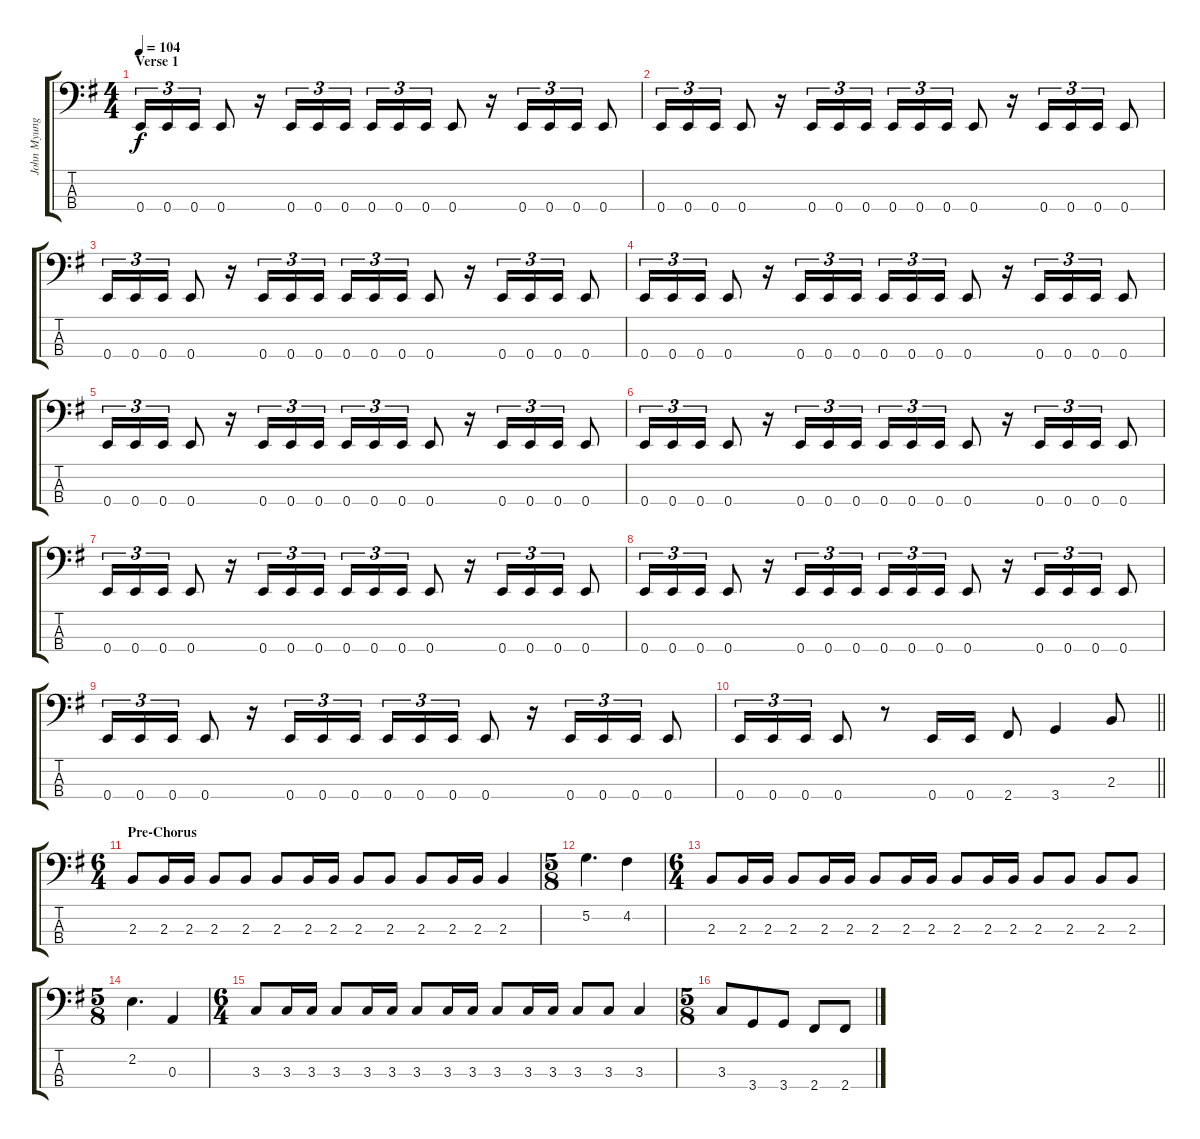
\track ("John Myung" "John Myung") {instrument electricbassfinger}
\staff {score tabs}
\tuning (G2 D2 A1 E1) {hide}
\ts (4 4)
\section ("" "Verse 1")
\tempo 104
\clef f4
\ks eminor
0.4.16{tu (3 2) dy f} 0.4.16{tu (3 2)} 0.4.16{tu (3 2)} 0.4.8 r.16 0.4.16{tu (3 2)} 0.4.16{tu (3 2)} 0.4.16{tu (3 2) beam splitsecondary} 0.4.16{tu (3 2)} 0.4.16{tu (3 2)} 0.4.16{tu (3 2)} 0.4.8 r.16 0.4.16{tu (3 2)} 0.4.16{tu (3 2)} 0.4.16{tu (3 2)} 0.4.8 |
0.4.16{tu (3 2)} 0.4.16{tu (3 2)} 0.4.16{tu (3 2)} 0.4.8 r.16 0.4.16{tu (3 2)} 0.4.16{tu (3 2)} 0.4.16{tu (3 2) beam splitsecondary} 0.4.16{tu (3 2)} 0.4.16{tu (3 2)} 0.4.16{tu (3 2)} 0.4.8 r.16 0.4.16{tu (3 2)} 0.4.16{tu (3 2)} 0.4.16{tu (3 2)} 0.4.8 |
0.4.16{tu (3 2)} 0.4.16{tu (3 2)} 0.4.16{tu (3 2)} 0.4.8 r.16 0.4.16{tu (3 2)} 0.4.16{tu (3 2)} 0.4.16{tu (3 2) beam splitsecondary} 0.4.16{tu (3 2)} 0.4.16{tu (3 2)} 0.4.16{tu (3 2)} 0.4.8 r.16 0.4.16{tu (3 2)} 0.4.16{tu (3 2)} 0.4.16{tu (3 2)} 0.4.8 |
0.4.16{tu (3 2)} 0.4.16{tu (3 2)} 0.4.16{tu (3 2)} 0.4.8 r.16 0.4.16{tu (3 2)} 0.4.16{tu (3 2)} 0.4.16{tu (3 2) beam splitsecondary} 0.4.16{tu (3 2)} 0.4.16{tu (3 2)} 0.4.16{tu (3 2)} 0.4.8 r.16 0.4.16{tu (3 2)} 0.4.16{tu (3 2)} 0.4.16{tu (3 2)} 0.4.8 |
0.4.16{tu (3 2)} 0.4.16{tu (3 2)} 0.4.16{tu (3 2)} 0.4.8 r.16 0.4.16{tu (3 2)} 0.4.16{tu (3 2)} 0.4.16{tu (3 2) beam splitsecondary} 0.4.16{tu (3 2)} 0.4.16{tu (3 2)} 0.4.16{tu (3 2)} 0.4.8 r.16 0.4.16{tu (3 2)} 0.4.16{tu (3 2)} 0.4.16{tu (3 2)} 0.4.8 |
0.4.16{tu (3 2)} 0.4.16{tu (3 2)} 0.4.16{tu (3 2)} 0.4.8 r.16 0.4.16{tu (3 2)} 0.4.16{tu (3 2)} 0.4.16{tu (3 2) beam splitsecondary} 0.4.16{tu (3 2)} 0.4.16{tu (3 2)} 0.4.16{tu (3 2)} 0.4.8 r.16 0.4.16{tu (3 2)} 0.4.16{tu (3 2)} 0.4.16{tu (3 2)} 0.4.8 |
0.4.16{tu (3 2)} 0.4.16{tu (3 2)} 0.4.16{tu (3 2)} 0.4.8 r.16 0.4.16{tu (3 2)} 0.4.16{tu (3 2)} 0.4.16{tu (3 2) beam splitsecondary} 0.4.16{tu (3 2)} 0.4.16{tu (3 2)} 0.4.16{tu (3 2)} 0.4.8 r.16 0.4.16{tu (3 2)} 0.4.16{tu (3 2)} 0.4.16{tu (3 2)} 0.4.8 |
0.4.16{tu (3 2)} 0.4.16{tu (3 2)} 0.4.16{tu (3 2)} 0.4.8 r.16 0.4.16{tu (3 2)} 0.4.16{tu (3 2)} 0.4.16{tu (3 2) beam splitsecondary} 0.4.16{tu (3 2)} 0.4.16{tu (3 2)} 0.4.16{tu (3 2)} 0.4.8 r.16 0.4.16{tu (3 2)} 0.4.16{tu (3 2)} 0.4.16{tu (3 2)} 0.4.8 |
0.4.16{tu (3 2)} 0.4.16{tu (3 2)} 0.4.16{tu (3 2)} 0.4.8 r.16 0.4.16{tu (3 2)} 0.4.16{tu (3 2)} 0.4.16{tu (3 2) beam splitsecondary} 0.4.16{tu (3 2)} 0.4.16{tu (3 2)} 0.4.16{tu (3 2)} 0.4.8 r.16 0.4.16{tu (3 2)} 0.4.16{tu (3 2)} 0.4.16{tu (3 2)} 0.4.8 |
\barLineRight lightlight
0.4.16{tu (3 2)} 0.4.16{tu (3 2)} 0.4.16{tu (3 2)} 0.4.8 r.8 0.4.16 0.4.16 2.4.8 3.4.4 2.3.8 |
\ts (6 4)
\section ("" "Pre-Chorus")
2.3.8 2.3.16 2.3.16 2.3.8 2.3.8 2.3.8 2.3.16 2.3.16 2.3.8 2.3.8 2.3.8 2.3.16 2.3.16 2.3.4 |
\ts (5 8)
5.2.4{d} 4.2.4 |
\ts (6 4)
2.3.8 2.3.16 2.3.16 2.3.8 2.3.16 2.3.16 2.3.8 2.3.16 2.3.16 2.3.8 2.3.16 2.3.16 2.3.8 2.3.8 2.3.8 2.3.8 |
\ts (5 8)
2.2.4{d} 0.3.4 |
\ts (6 4)
3.3.8 3.3.16 3.3.16 3.3.8 3.3.16 3.3.16 3.3.8 3.3.16 3.3.16 3.3.8 3.3.16 3.3.16 3.3.8 3.3.8 3.3.4 |
\ts (5 8)
3.3.8 3.4.8 3.4.8 2.4.8 2.4.8
